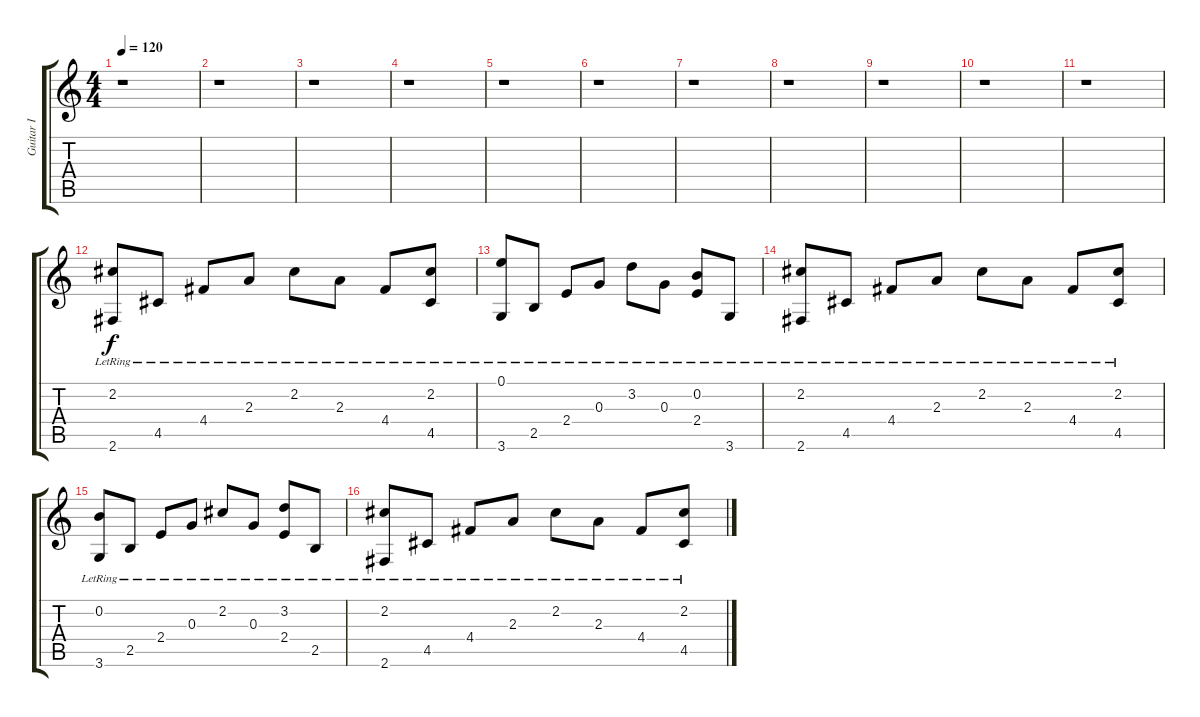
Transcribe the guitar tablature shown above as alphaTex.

\track ("Guitar I" "Guitar I") {instrument acousticguitarsteel}
\staff {score tabs}
\tuning (E4 B3 G3 D3 A2 E2) {hide}
\ts (4 4)
\tempo 120
\clef g2
\ks c
r.1{dy f} |
r.1 |
r.1 |
r.1 |
r.1 |
r.1 |
r.1 |
r.1 |
r.1 |
r.1 |
r.1 |
(2.2{lr} 2.6{lr}).8 4.5{lr}.8 4.4{lr}.8 2.3{lr}.8 2.2{lr}.8 2.3{lr}.8 4.4{lr}.8 (2.2{lr} 4.5{lr}).8 |
(0.1{lr} 3.6{lr}).8 2.5{lr}.8 2.4{lr}.8 0.3{lr}.8 3.2{lr}.8 0.3{lr}.8 (0.2{lr} 2.4{lr}).8 3.6{lr}.8 |
(2.2{lr} 2.6{lr}).8 4.5{lr}.8 4.4{lr}.8 2.3{lr}.8 2.2{lr}.8 2.3{lr}.8 4.4{lr}.8 (2.2{lr} 4.5{lr}).8 |
(0.2{lr} 3.6{lr}).8 2.5{lr}.8 2.4{lr}.8 0.3{lr}.8 2.2{lr}.8 0.3{lr}.8 (3.2{lr} 2.4{lr}).8 2.5{lr}.8 |
(2.2{lr} 2.6{lr}).8 4.5{lr}.8 4.4{lr}.8 2.3{lr}.8 2.2{lr}.8 2.3{lr}.8 4.4{lr}.8 (2.2{lr} 4.5{lr}).8
